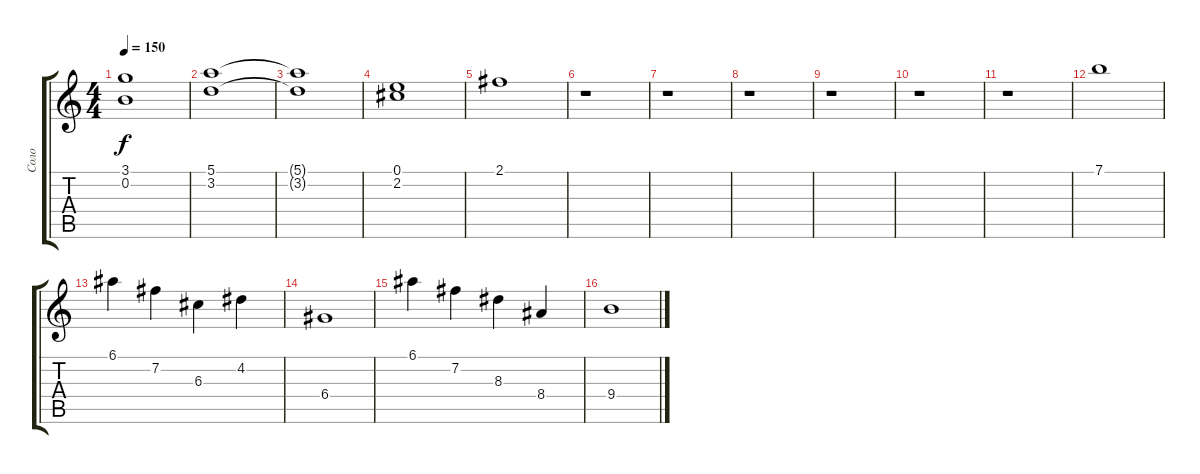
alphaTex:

\track ("Соло" "Соло") {instrument distortionguitar}
\staff {score tabs}
\tuning (E4 B3 G3 D3 A2 E2) {hide}
\ts (4 4)
\tempo 150
\clef g2
\ks c
(3.1{t} 0.2{t}).1{dy f} |
(5.1 3.2).1 |
(5.1{t} 3.2{t}).1 |
(0.1 2.2).1 |
2.1.1 |
r.1 |
r.1 |
r.1 |
r.1 |
r.1 |
r.1 |
7.1.1 |
6.1.4 7.2.4 6.3.4 4.2.4 |
6.4.1 |
6.1.4 7.2.4 8.3.4 8.4.4 |
9.4.1
